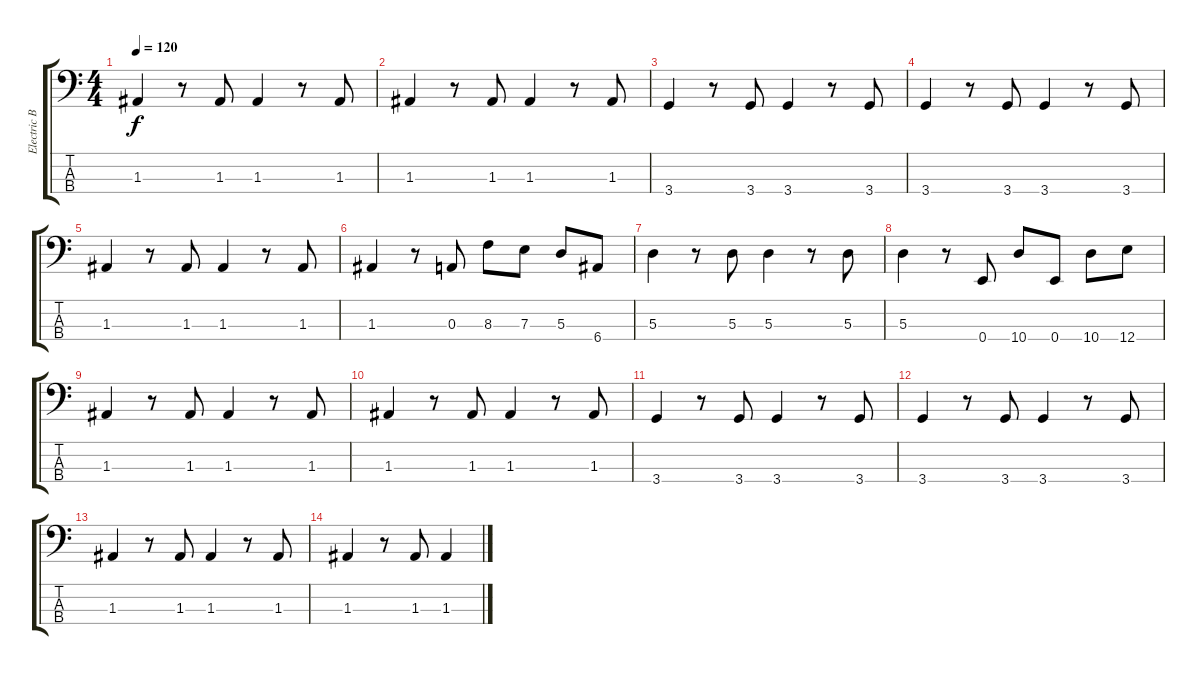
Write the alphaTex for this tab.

\track ("Electric Bass" "Electric B") {instrument electricbassfinger}
\staff {score tabs}
\tuning (G2 D2 A1 E1) {hide}
\ts (4 4)
\tempo 120
\clef f4
\ks c
1.3.4{dy f} r.8 1.3.8 1.3.4 r.8 1.3.8 |
1.3.4 r.8 1.3.8 1.3.4 r.8 1.3.8 |
3.4.4 r.8 3.4.8 3.4.4 r.8 3.4.8 |
3.4.4 r.8 3.4.8 3.4.4 r.8 3.4.8 |
1.3.4 r.8 1.3.8 1.3.4 r.8 1.3.8 |
1.3.4 r.8 0.3.8 8.3.8 7.3.8 5.3.8 6.4.8 |
5.3.4 r.8 5.3.8 5.3.4 r.8 5.3.8 |
5.3.4 r.8 0.4.8 10.4.8 0.4.8 10.4.8 12.4.8 |
1.3.4 r.8 1.3.8 1.3.4 r.8 1.3.8 |
1.3.4 r.8 1.3.8 1.3.4 r.8 1.3.8 |
3.4.4 r.8 3.4.8 3.4.4 r.8 3.4.8 |
3.4.4 r.8 3.4.8 3.4.4 r.8 3.4.8 |
1.3.4 r.8 1.3.8 1.3.4 r.8 1.3.8 |
1.3.4 r.8 1.3.8 1.3.4
